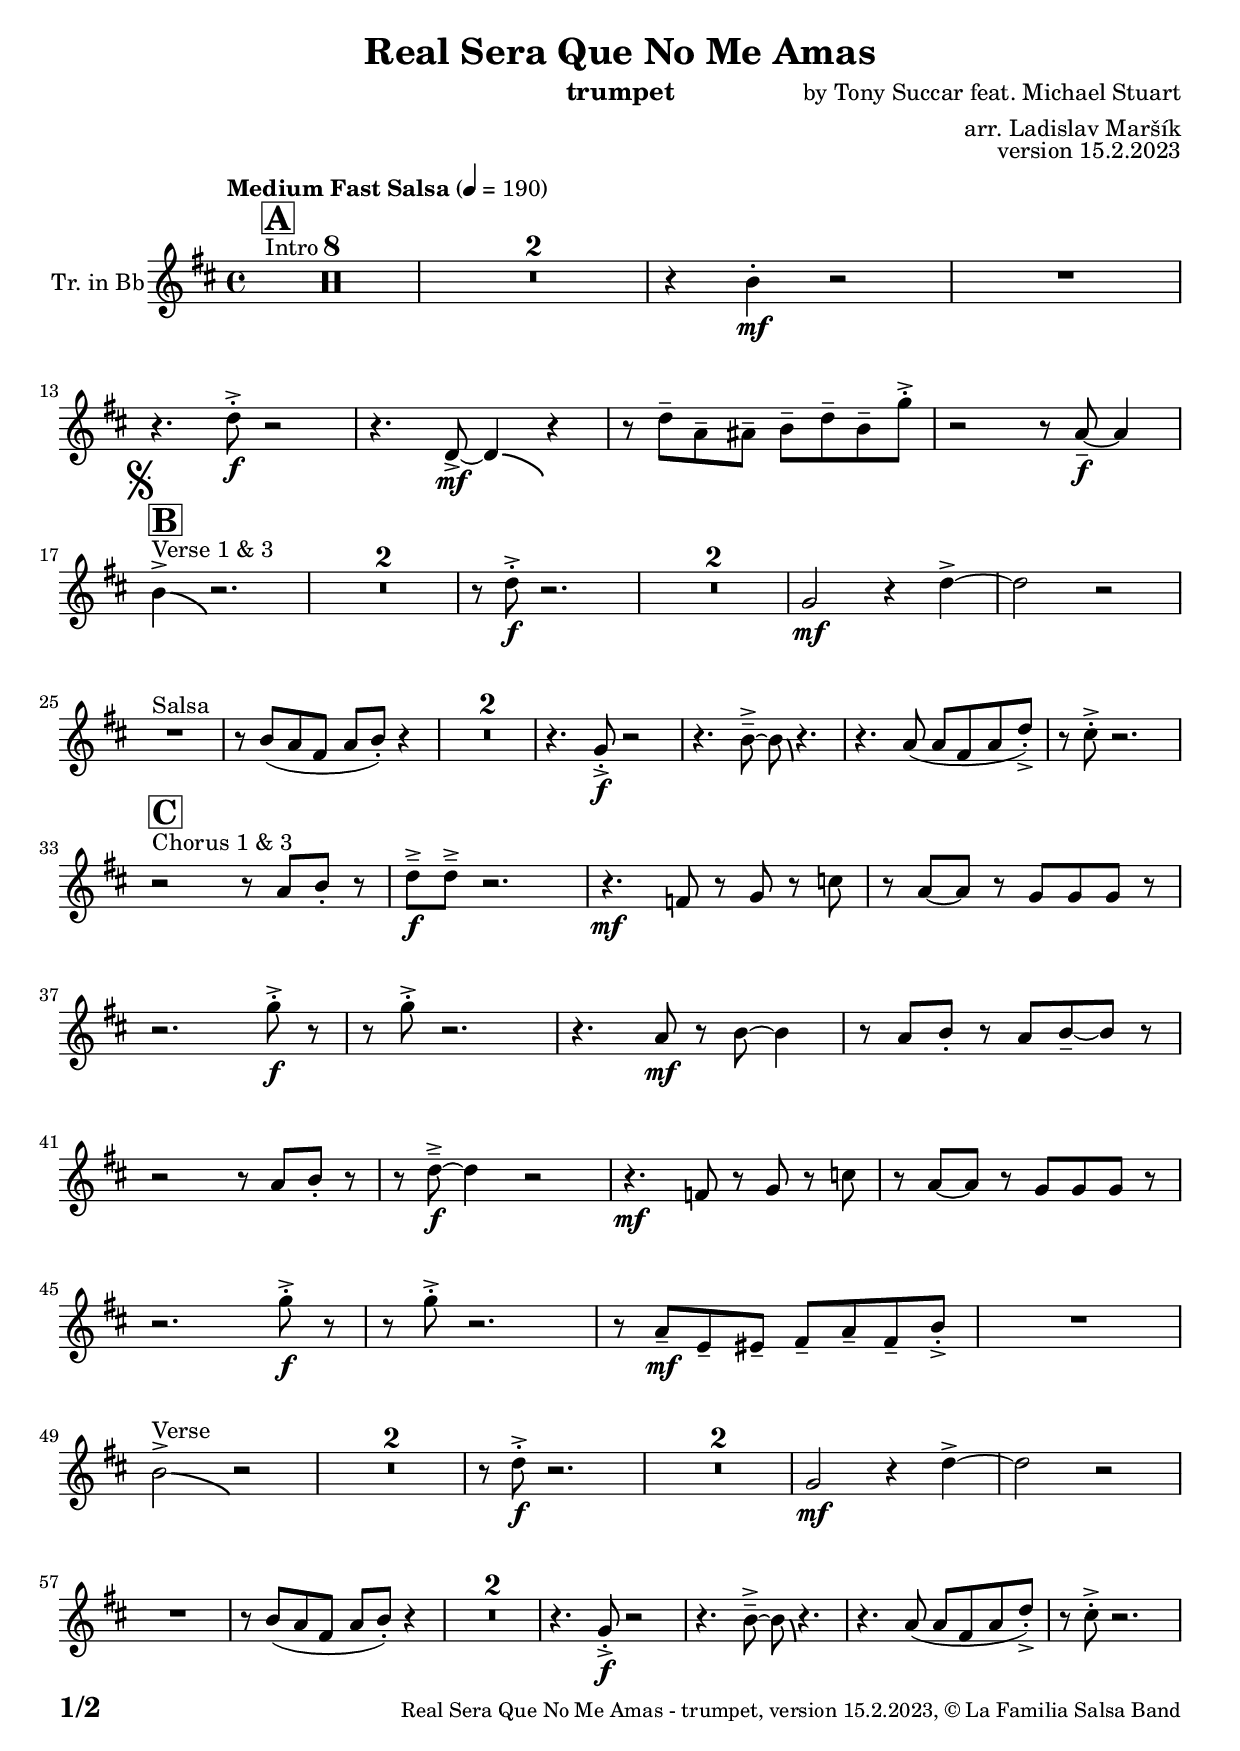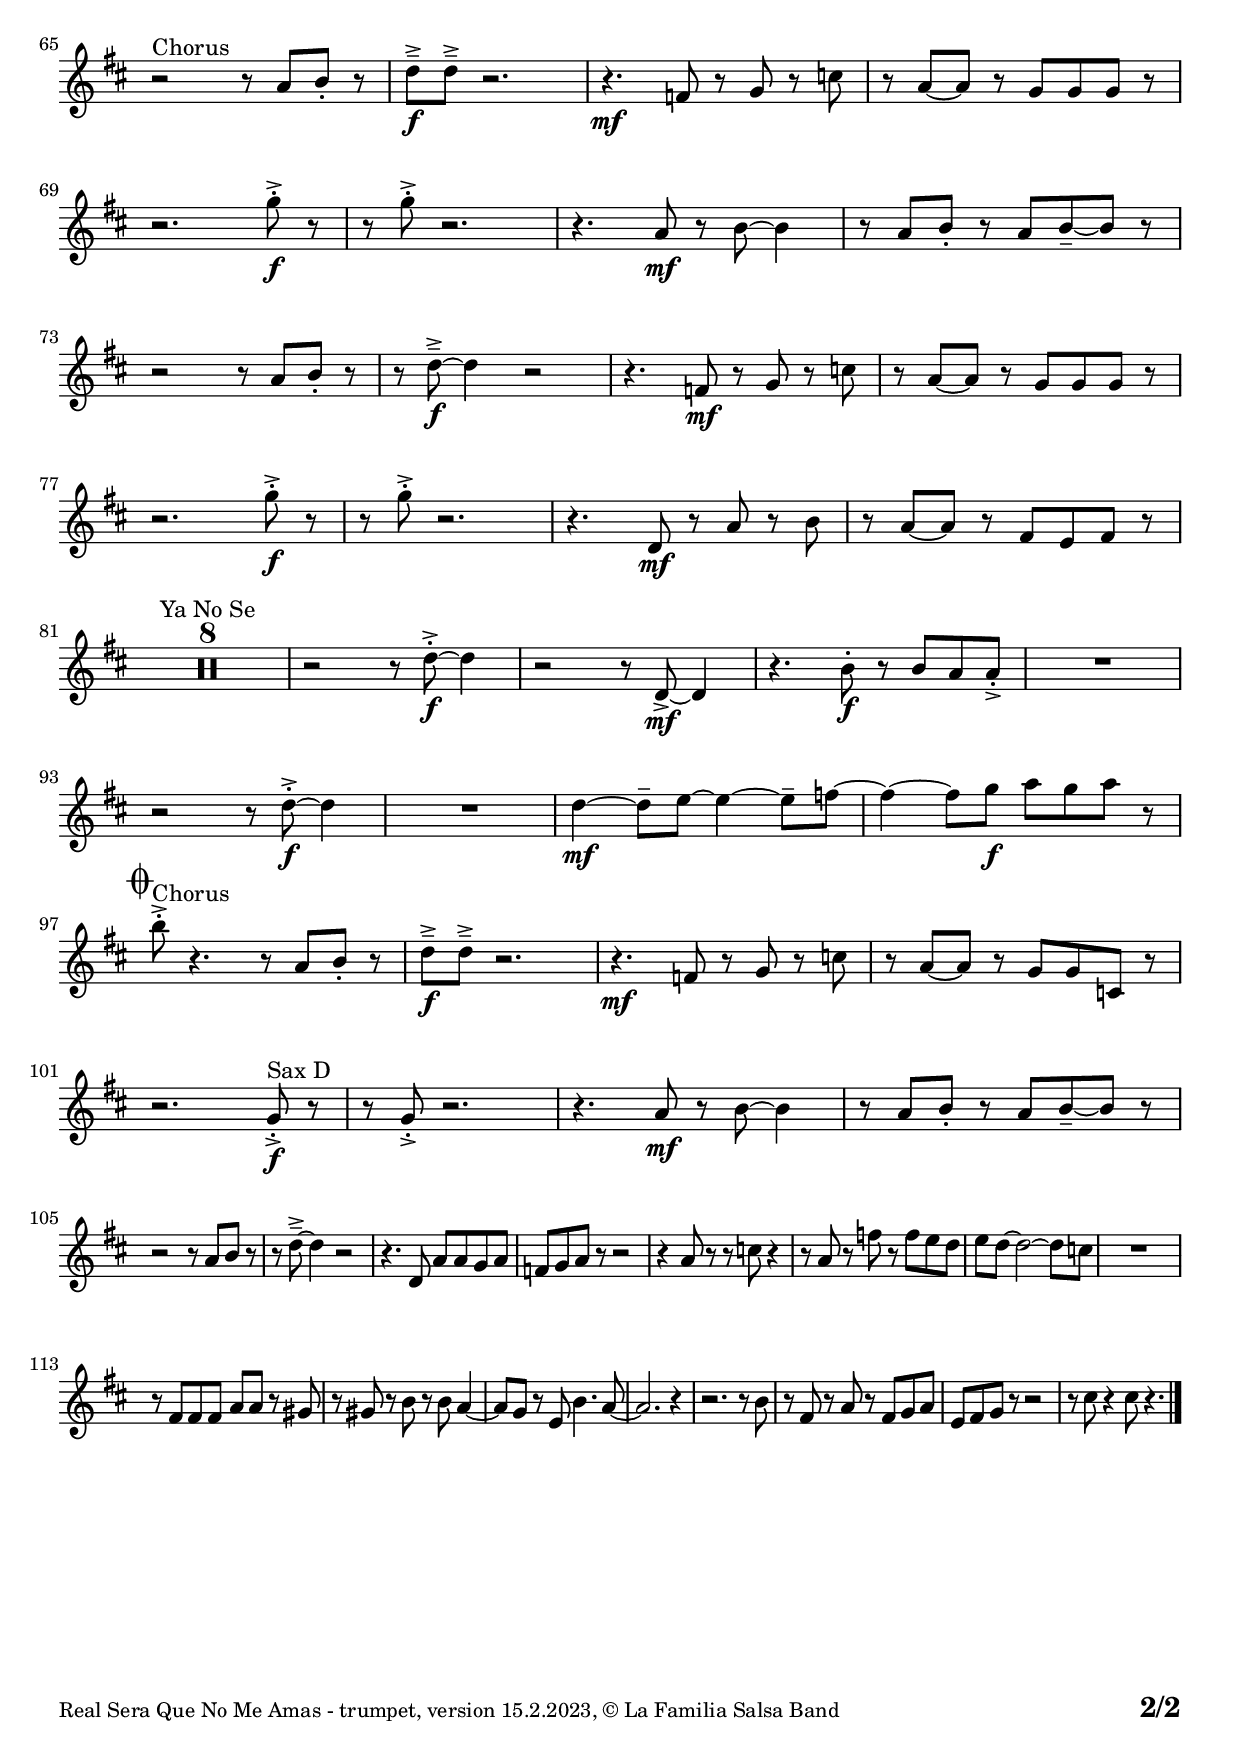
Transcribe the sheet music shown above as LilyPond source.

\version "2.24.0"

\header {
  title = "Real Sera Que No Me Amas"
  instrument = "trumpet"
  composer = "by Tony Succar feat. Michael Stuart"
  arranger = "arr. Ladislav Maršík"
  opus = "version 15.2.2023"
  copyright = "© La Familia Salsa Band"
}

inst =
#(define-music-function
  (string)
  (string?)
  #{ <>^\markup \abs-fontsize #16 \bold \box #string #})

makePercent = #(define-music-function (note) (ly:music?)
                 (make-music 'PercentEvent 'length (ly:music-length note)))

#(define (test-stencil grob text)
   (let* ((orig (ly:grob-original grob))
          (siblings (ly:spanner-broken-into orig)) ; have we been split?
          (refp (ly:grob-system grob))
          (left-bound (ly:spanner-bound grob LEFT))
          (right-bound (ly:spanner-bound grob RIGHT))
          (elts-L (ly:grob-array->list (ly:grob-object left-bound 'elements)))
          (elts-R (ly:grob-array->list (ly:grob-object right-bound 'elements)))
          (break-alignment-L
           (filter
            (lambda (elt) (grob::has-interface elt 'break-alignment-interface))
            elts-L))
          (break-alignment-R
           (filter
            (lambda (elt) (grob::has-interface elt 'break-alignment-interface))
            elts-R))
          (break-alignment-L-ext (ly:grob-extent (car break-alignment-L) refp X))
          (break-alignment-R-ext (ly:grob-extent (car break-alignment-R) refp X))
          (num
           (markup text))
          (num
           (if (or (null? siblings)
                   (eq? grob (car siblings)))
               num
               (make-parenthesize-markup num)))
          (num (grob-interpret-markup grob num))
          (num-stil-ext-X (ly:stencil-extent num X))
          (num-stil-ext-Y (ly:stencil-extent num Y))
          (num (ly:stencil-aligned-to num X CENTER))
          (num
           (ly:stencil-translate-axis
            num
            (+ (interval-length break-alignment-L-ext)
               (* 0.5
                  (- (car break-alignment-R-ext)
                     (cdr break-alignment-L-ext))))
            X))
          (bracket-L
           (markup
            #:path
            0.1 ; line-thickness
            `((moveto 0.5 ,(* 0.5 (interval-length num-stil-ext-Y)))
              (lineto ,(* 0.5
                          (- (car break-alignment-R-ext)
                             (cdr break-alignment-L-ext)
                             (interval-length num-stil-ext-X)))
                      ,(* 0.5 (interval-length num-stil-ext-Y)))
              (closepath)
              (rlineto 0.0
                       ,(if (or (null? siblings) (eq? grob (car siblings)))
                            -1.0 0.0)))))
          (bracket-R
           (markup
            #:path
            0.1
            `((moveto ,(* 0.5
                          (- (car break-alignment-R-ext)
                             (cdr break-alignment-L-ext)
                             (interval-length num-stil-ext-X)))
                      ,(* 0.5 (interval-length num-stil-ext-Y)))
              (lineto 0.5
                      ,(* 0.5 (interval-length num-stil-ext-Y)))
              (closepath)
              (rlineto 0.0
                       ,(if (or (null? siblings) (eq? grob (last siblings)))
                            -1.0 0.0)))))
          (bracket-L (grob-interpret-markup grob bracket-L))
          (bracket-R (grob-interpret-markup grob bracket-R))
          (num (ly:stencil-combine-at-edge num X LEFT bracket-L 0.4))
          (num (ly:stencil-combine-at-edge num X RIGHT bracket-R 0.4)))
     num))

#(define-public (Measure_attached_spanner_engraver context)
   (let ((span '())
         (finished '())
         (event-start '())
         (event-stop '()))
     (make-engraver
      (listeners ((measure-counter-event engraver event)
                  (if (= START (ly:event-property event 'span-direction))
                      (set! event-start event)
                      (set! event-stop event))))
      ((process-music trans)
       (if (ly:stream-event? event-stop)
           (if (null? span)
               (ly:warning "You're trying to end a measure-attached spanner but you haven't started one.")
               (begin (set! finished span)
                 (ly:engraver-announce-end-grob trans finished event-start)
                 (set! span '())
                 (set! event-stop '()))))
       (if (ly:stream-event? event-start)
           (begin (set! span (ly:engraver-make-grob trans 'MeasureCounter event-start))
             (set! event-start '()))))
      ((stop-translation-timestep trans)
       (if (and (ly:spanner? span)
                (null? (ly:spanner-bound span LEFT))
                (moment<=? (ly:context-property context 'measurePosition) ZERO-MOMENT))
           (ly:spanner-set-bound! span LEFT
                                  (ly:context-property context 'currentCommandColumn)))
       (if (and (ly:spanner? finished)
                (moment<=? (ly:context-property context 'measurePosition) ZERO-MOMENT))
           (begin
            (if (null? (ly:spanner-bound finished RIGHT))
                (ly:spanner-set-bound! finished RIGHT
                                       (ly:context-property context 'currentCommandColumn)))
            (set! finished '())
            (set! event-start '())
            (set! event-stop '()))))
      ((finalize trans)
       (if (ly:spanner? finished)
           (begin
            (if (null? (ly:spanner-bound finished RIGHT))
                (set! (ly:spanner-bound finished RIGHT)
                      (ly:context-property context 'currentCommandColumn)))
            (set! finished '())))
       (if (ly:spanner? span)
           (begin
            (ly:warning "I think there's a dangling measure-attached spanner :-(")
            (ly:grob-suicide! span)
            (set! span '())))))))

\layout {
  \context {
    \Staff
    \consists #Measure_attached_spanner_engraver
    \override MeasureCounter.font-encoding = #'latin1
    \override MeasureCounter.font-size = 0
    \override MeasureCounter.outside-staff-padding = 2
    \override MeasureCounter.outside-staff-horizontal-padding = #0
  }
}

repeatBracket = #(define-music-function
                  (parser location N note)
                  (number? ly:music?)
                  #{
                    \override Staff.MeasureCounter.stencil =
                    #(lambda (grob) (test-stencil grob #{ #(string-append(number->string N) "x") #} ))
                    \startMeasureCount
                    \repeat volta #N { $note }
                    \stopMeasureCount
                  #}
                  )

Trumpet = \new Voice
\transpose c d
\relative c'' {
  \set Staff.instrumentName = \markup {
    \center-align { "Tr. in Bb" }
  }
  \set Staff.midiInstrument = "trumpet"
  \set Staff.midiMaximumVolume = #1.0

  \key c \major
  \time 4/4
  \tempo "Medium Fast Salsa" 4 = 190
  
  s1*0 ^\markup { "Intro" }
  \inst "A"
  \set Score.skipBars = ##t R1*8
  \set Score.skipBars = ##t R1*2
  r4 a4 -. \mf r2 |
  R1 | \break
  
  r4. c8 -. \accent \f r2 |
  r4. c,8  \mf \accent ~ c4 \bendAfter #-4 r4 |
  r8 c'8  \tenuto g \tenuto gis \tenuto  a \tenuto c \tenuto a \tenuto f' -. \accent  |
  r2 r8 g,8 \f  \tenuto ~ g4 | \break
  \mark \markup { \musicglyph "scripts.segno" }

  s1*0 ^\markup { "Verse 1 & 3" }
  \inst "B"
  a4 \accent  \bendAfter #-4  r2. | 
  \set Score.skipBars = ##t R1*2
  r8 c8 -. \accent \f r2. |
  \set Score.skipBars = ##t R1*2
  f,2 \mf r4 c' \accent ~ |
  c2 r2 | \break

  s1*0 ^\markup { "Salsa" }
  R1 |
  r8 a ( g e g a -. ) r4  |
  \set Score.skipBars = ##t R1*2
  r4. f8 -. \accent \f r2 |
  r4. a8\tenuto \accent ~a8 \bendAfter #-4 r4. |
  r4. g8 ( g e g c -. ) \accent |
  r8 b -. \accent r2. | \break

  s1*0 ^\markup { "Chorus 1 & 3" }
  \inst "C"
  r2 r8 g a -. r | 
  c \f \tenuto \accent c \tenuto \accent r2. |
  r4. \mf es,8 r f r bes | 
  r g ~ g r f f f  r  | \break
  r2. f'8 -. \accent \f r |
  r8 f8 -. \accent r2. |
  r4. g,8 \mf r a ~ a4 |
  r8 g a -. r g a \tenuto ~ a r | \break
  r2  r8 g a -. r | 
  r  c \f \tenuto \accent ~ c4 r2 |
  r4. \mf es,8 r f r bes | 
  r g ~ g r f f f  r  | \break
  r2. f'8 -. \accent \f r |
  r8 f8 -. \accent r2. |
  r8 g,8 \mf  \tenuto d \tenuto dis \tenuto  e \tenuto g \tenuto e \tenuto a -. \accent  |

  R1| \break
  a2 ^\markup { "Verse" } \accent  \bendAfter #-4  r2 | 
  \set Score.skipBars = ##t R1*2
  r8 c8 -. \accent \f r2. |
  \set Score.skipBars = ##t R1*2
  f,2 \mf r4 c' \accent ~ |
  c2 r2 | \break
  R1 |
  r8 a ( g e g a -. ) r4  |
  \set Score.skipBars = ##t R1*2
  r4. f8 -. \accent \f r2 |
  r4. a8\tenuto \accent ~a8 \bendAfter #-4 r4. |
  r4. g8 ( g e g c -. ) \accent |
  r8 b -. \accent r2. | \break
  
  r2 ^\markup { "Chorus " }  r8 g a -. r | 
  c \f \tenuto \accent c \tenuto \accent r2. |
  r4. \mf es,8 r f r bes | 
  r g ~ g r f f f  r  | \break
  r2. f'8 -. \accent \f r |
  r8 f8 -. \accent r2. |
  r4. g,8 \mf r a ~ a4 |
  r8 g a -. r g a \tenuto ~ a r | \break
  r2  r8 g a -. r | 
  r  c \f \tenuto \accent ~ c4 r2 |
  r4. es,8 \mf r f r bes | 
  r g ~ g r f f f  r  | \break
  r2. f'8 -. \accent \f r |
  r8 f8 -. \accent r2. |
  r4. c,8  \mf r g' r a | 
  r g ~ g r e d e  r  | \break
  \set Score.skipBars = ##t R1*8 ^\markup { "Ya No Se" }
  
  r2 r8 c'8 ~-. \accent \f c4 |
  r2 r8 c,8  \mf \accent ~ c4 |
  r4. a'8 \f -. r a g g \accent -. |
  R1 | \break
  
  r2 r8 c8 ~-. \accent \f c4 |
  R1 |
  c4 \mf ~ c8  \tenuto d8 ~ d4 ~ d8 \tenuto  es ~ |
  es4 ~ es8  f \f  g f g r | \break
  \mark \markup { \musicglyph "scripts.coda" } 
  a8 ^\markup { "Chorus" }  -. \accent  r4. r8 g, a -. r | 
  c \f \tenuto \accent c \tenuto \accent r2. |
  r4. \mf es,8 r f r bes | 
  r g8 ~ g r8 f f bes,8 r  | \break
  r2. f'8 ^\markup { "Sax D" }  -. \accent \f r |
  r8 f8 -. \accent r2. |
  r4. g8 \mf r a ~ a4 |
  r8 g a -. r g a \tenuto ~ a r | \break
  r2r8 g a r | 
  r c \tenuto \accent ~ c4 r2 |
  r4. c,8 g' g f g |
  es f g r r2 |
  r4 g8 r r bes r4 |
  r8 g r es' r es d c |
  d c ~ c2 ~ c8 bes | 
  R1 | \break

  r8 e, e e g g r fis |
  r fis r a r a g4 ~ |
  g8 f r d a'4. g8 ~ |
  g2. r4 |
  r2. r8 a | 
  r e r g r e f g |
  d e f r r2 |
  r8 b r4 b8 r4. | \break
  
  \label #'lastPage
  \bar "|."
}

\score {
  \compressMMRests \new Staff \with {
    \consists "Volta_engraver"
  }
  {
    \Trumpet
  }
  \layout {
    \context {
      \Score
      \remove "Volta_engraver"
    }
  }
}

\score {
  \unfoldRepeats {
      \transpose d c  \Trumpet 
  }
  \midi { } 
} 

\paper {
  system-system-spacing =
  #'((basic-distance . 14)
     (minimum-distance . 10)
     (padding . 1)
     (stretchability . 60))
  between-system-padding = #2
  bottom-margin = 5\mm

  print-page-number = ##t
  print-first-page-number = ##t
  oddHeaderMarkup = \markup \fill-line { " " }
  evenHeaderMarkup = \markup \fill-line { " " }
  oddFooterMarkup = \markup {
    \fill-line {
      \bold \fontsize #2
      \concat { \fromproperty #'page:page-number-string "/" \page-ref #'lastPage "0" "?" }

      \fontsize #-1
      \concat { \fromproperty #'header:title " - " \fromproperty #'header:instrument ", " \fromproperty #'header:opus ", " \fromproperty #'header:copyright }
    }
  }
  evenFooterMarkup = \markup {
    \fill-line {
      \fontsize #-1
      \concat { \fromproperty #'header:title " - " \fromproperty #'header:instrument ", " \fromproperty #'header:opus ", " \fromproperty #'header:copyright }

      \bold \fontsize #2
      \concat { \fromproperty #'page:page-number-string "/" \page-ref #'lastPage "0" "?" }
    }
  }
}